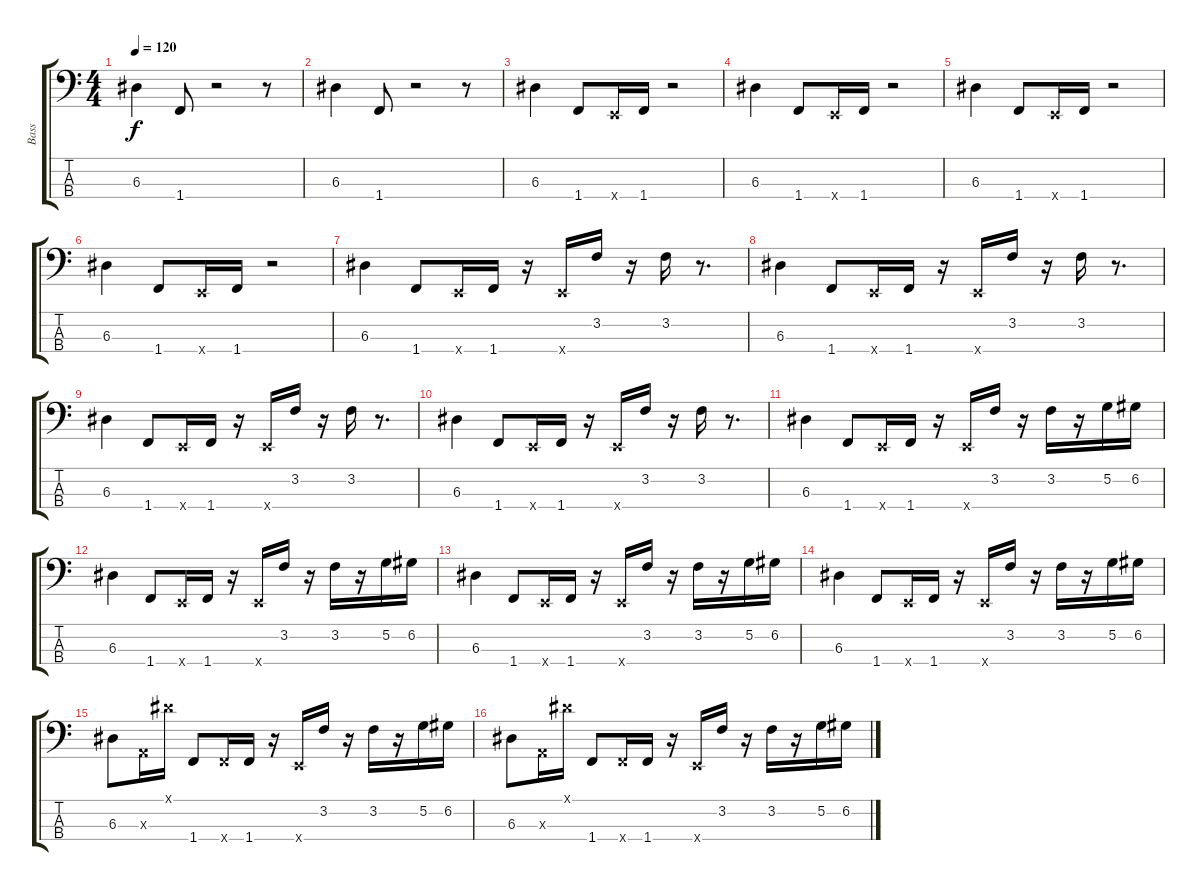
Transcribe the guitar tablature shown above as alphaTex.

\track ("Bass" "Bass") {instrument slapbass1}
\staff {score tabs}
\tuning (G2 D2 A1 E1) {hide}
\ts (4 4)
\tempo 120
\clef f4
\ks c
6.3.4{dy f} 1.4.8 r.2 r.8 |
6.3.4 1.4.8 r.2 r.8 |
6.3.4 1.4.8 0.4{x}.16 1.4.16 r.2 |
6.3.4 1.4.8 0.4{x}.16 1.4.16 r.2 |
6.3.4 1.4.8 0.4{x}.16 1.4.16 r.2 |
6.3.4 1.4.8 0.4{x}.16 1.4.16 r.2 |
6.3.4 1.4.8 0.4{x}.16 1.4.16 r.16 0.4{x}.16 3.2.16 r.16 3.2.16 r.8{d} |
6.3.4 1.4.8 0.4{x}.16 1.4.16 r.16 0.4{x}.16 3.2.16 r.16 3.2.16 r.8{d} |
6.3.4 1.4.8 0.4{x}.16 1.4.16 r.16 0.4{x}.16 3.2.16 r.16 3.2.16 r.8{d} |
6.3.4 1.4.8 0.4{x}.16 1.4.16 r.16 0.4{x}.16 3.2.16 r.16 3.2.16 r.8{d} |
6.3.4 1.4.8 0.4{x}.16 1.4.16 r.16 0.4{x}.16 3.2.16 r.16 3.2.16 r.16 5.2.16 6.2.16 |
6.3.4 1.4.8 0.4{x}.16 1.4.16 r.16 0.4{x}.16 3.2.16 r.16 3.2.16 r.16 5.2.16 6.2.16 |
6.3.4 1.4.8 0.4{x}.16 1.4.16 r.16 0.4{x}.16 3.2.16 r.16 3.2.16 r.16 5.2.16 6.2.16 |
6.3.4 1.4.8 0.4{x}.16 1.4.16 r.16 0.4{x}.16 3.2.16 r.16 3.2.16 r.16 5.2.16 6.2.16 |
6.3.8 0.3{x}.16 8.1{x}.16 1.4.8 1.4{x}.16 1.4.16 r.16 0.4{x}.16 3.2.16 r.16 3.2.16 r.16 5.2.16 6.2.16 |
6.3.8 0.3{x}.16 8.1{x}.16 1.4.8 1.4{x}.16 1.4.16 r.16 0.4{x}.16 3.2.16 r.16 3.2.16 r.16 5.2.16 6.2.16
